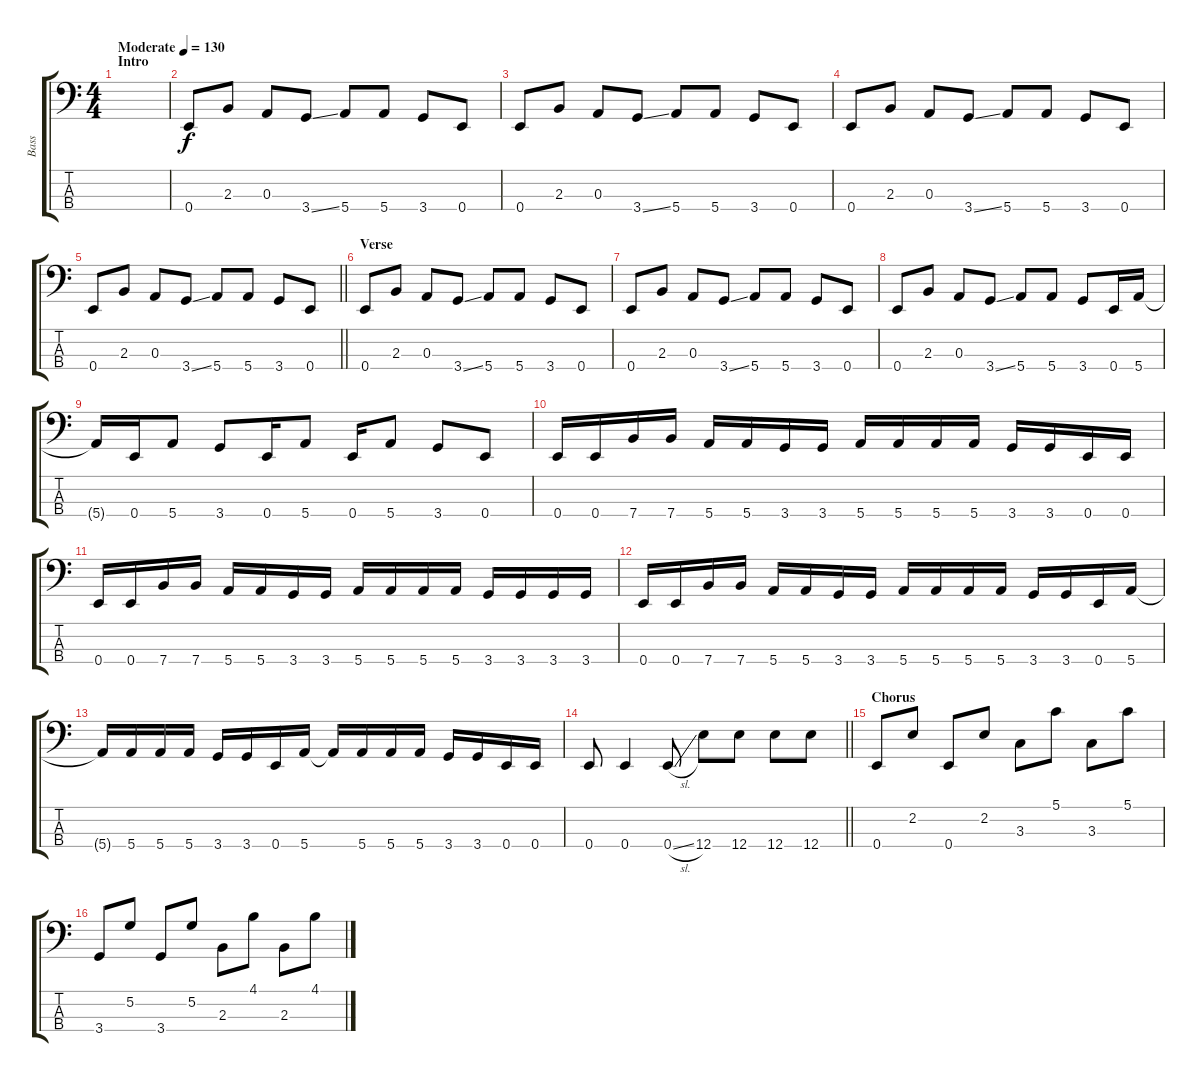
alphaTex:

\track ("Bass" "Bass") {instrument electricbasspick}
\staff {score tabs}
\tuning (G2 D2 A1 E1) {hide}
\ts (4 4)
\section ("" "Intro")
\tempo (130 "Moderate")
\clef f4
\ks c
|
0.4.8 2.3.8 0.3.8 3.4{ss}.8 5.4.8 5.4.8 3.4.8 0.4.8 |
0.4.8 2.3.8 0.3.8 3.4{ss}.8 5.4.8 5.4.8 3.4.8 0.4.8 |
0.4.8 2.3.8 0.3.8 3.4{ss}.8 5.4.8 5.4.8 3.4.8 0.4.8 |
\barLineRight lightlight
0.4.8 2.3.8 0.3.8 3.4{ss}.8 5.4.8 5.4.8 3.4.8 0.4.8 |
\section ("" "Verse")
0.4.8 2.3.8 0.3.8 3.4{ss}.8 5.4.8 5.4.8 3.4.8 0.4.8 |
0.4.8 2.3.8 0.3.8 3.4{ss}.8 5.4.8 5.4.8 3.4.8 0.4.8 |
0.4.8 2.3.8 0.3.8 3.4{ss}.8 5.4.8 5.4.8 3.4.8 0.4.16 5.4.16 |
5.4{t}.16 0.4.16 5.4.8 3.4.8 0.4.16 5.4.8 0.4.16 5.4.8 3.4.8 0.4.8 |
0.4.16 0.4.16 7.4.16 7.4.16 5.4.16 5.4.16 3.4.16 3.4.16 5.4.16 5.4.16 5.4.16 5.4.16 3.4.16 3.4.16 0.4.16 0.4.16 |
0.4.16 0.4.16 7.4.16 7.4.16 5.4.16 5.4.16 3.4.16 3.4.16 5.4.16 5.4.16 5.4.16 5.4.16 3.4.16 3.4.16 3.4.16 3.4.16 |
0.4.16 0.4.16 7.4.16 7.4.16 5.4.16 5.4.16 3.4.16 3.4.16 5.4.16 5.4.16 5.4.16 5.4.16 3.4.16 3.4.16 0.4.16 5.4.16 |
5.4{t}.16 5.4.16 5.4.16 5.4.16 3.4.16 3.4.16 0.4.16 5.4.16 5.4{t}.16 5.4.16 5.4.16 5.4.16 3.4.16 3.4.16 0.4.16 0.4.16 |
\barLineRight lightlight
0.4.8 0.4.4 0.4{sl}.8 12.4.8 12.4.8 12.4.8 12.4.8 |
\section ("" "Chorus")
0.4.8 2.2.8 0.4.8 2.2.8 3.3.8 5.1.8 3.3.8 5.1.8 |
3.4.8 5.2.8 3.4.8 5.2.8 2.3.8 4.1.8 2.3.8 4.1.8
